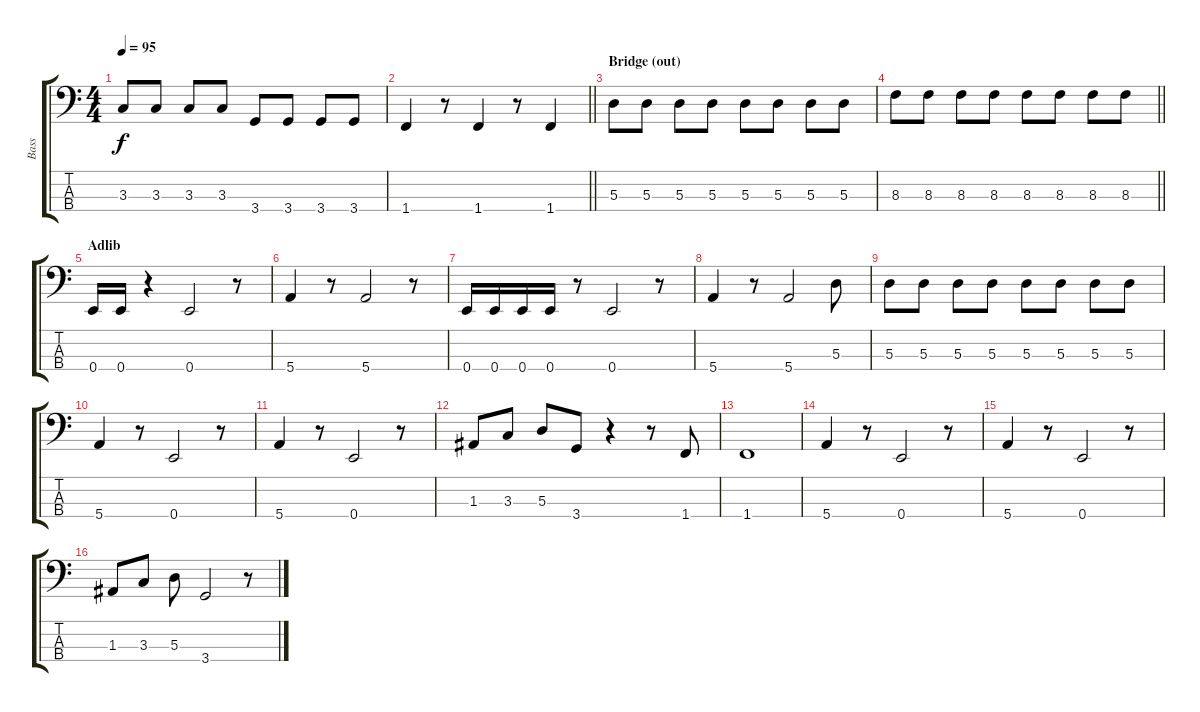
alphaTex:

\track ("Bass" "Bass") {solo instrument electricbasspick}
\staff {score tabs}
\tuning (G2 D2 A1 E1) {hide}
\ts (4 4)
\tempo 95
\clef f4
\ks c
3.3.8{dy f} 3.3.8 3.3.8 3.3.8 3.4.8 3.4.8 3.4.8 3.4.8 |
\barLineRight lightlight
1.4.4 r.8 1.4.4 r.8 1.4.4 |
\section ("" "Bridge (out)")
5.3.8 5.3.8 5.3.8 5.3.8 5.3.8 5.3.8 5.3.8 5.3.8 |
\barLineRight lightlight
8.3.8 8.3.8 8.3.8 8.3.8 8.3.8 8.3.8 8.3.8 8.3.8 |
\section ("" "Adlib")
0.4.16 0.4.16 r.4 0.4.2 r.8 |
5.4.4 r.8 5.4.2 r.8 |
0.4.16 0.4.16 0.4.16 0.4.16 r.8 0.4.2 r.8 |
5.4.4 r.8 5.4.2 5.3.8 |
5.3.8 5.3.8 5.3.8 5.3.8 5.3.8 5.3.8 5.3.8 5.3.8 |
5.4.4 r.8 0.4.2 r.8 |
5.4.4 r.8 0.4.2 r.8 |
1.3.8 3.3.8 5.3.8 3.4.8 r.4 r.8 1.4.8 |
1.4.1 |
5.4.4 r.8 0.4.2 r.8 |
5.4.4 r.8 0.4.2 r.8 |
1.3.8 3.3.8 5.3.8 3.4.2 r.8
